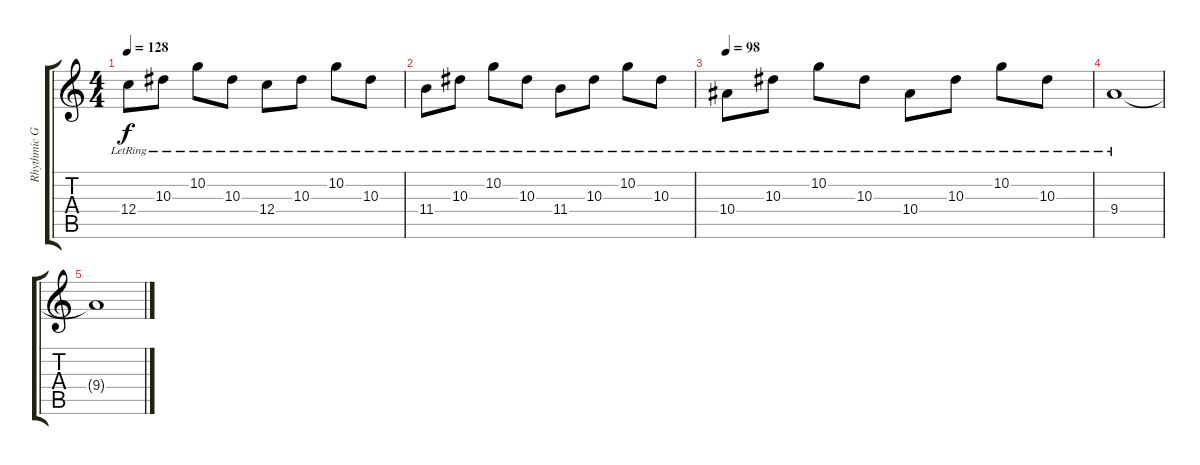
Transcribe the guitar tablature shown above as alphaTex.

\track ("Rhythmic Guitar" "Rhythmic G") {instrument distortionguitar}
\staff {score tabs}
\tuning (D4 A3 F3 C3 G2 C2) {hide}
\ts (4 4)
\tempo 128
\clef g2
\ks c
12.4{lr}.8{dy f instrument electricguitarclean} 10.3{lr}.8 10.2{lr}.8 10.3{lr}.8 12.4{lr}.8 10.3{lr}.8 10.2{lr}.8 10.3{lr}.8 |
11.4{lr}.8 10.3{lr}.8 10.2{lr}.8 10.3{lr}.8 11.4{lr}.8 10.3{lr}.8 10.2{lr}.8 10.3{lr}.8 |
\tempo 98
10.4{lr}.8 10.3{lr}.8 10.2{lr}.8 10.3{lr}.8 10.4{lr}.8 10.3{lr}.8 10.2{lr}.8 10.3{lr}.8 |
9.4{lr}.1 |
9.4{t}.1
